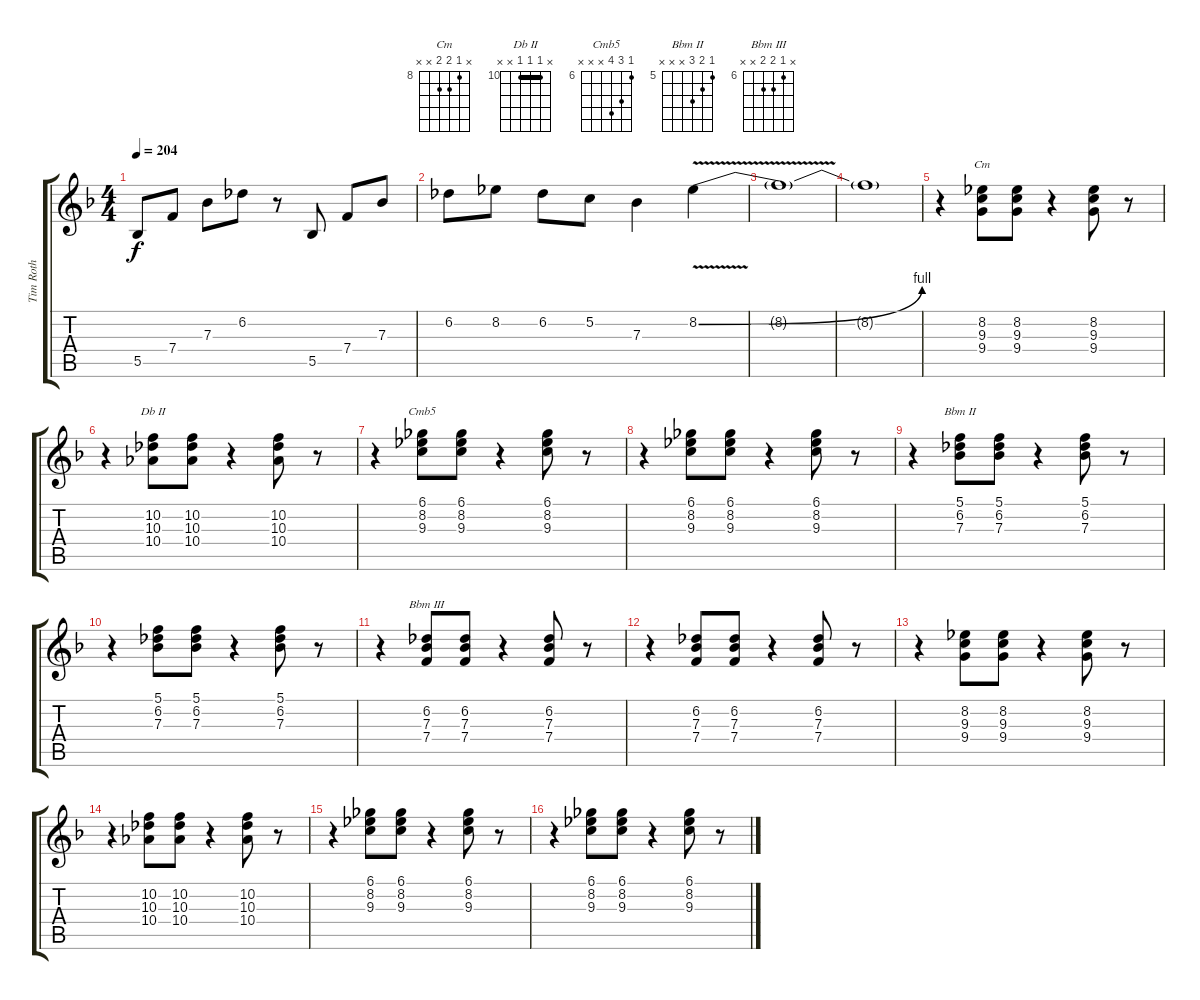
\track ("Tim Roth" "Tim Roth") {instrument electricguitarclean}
\staff {score tabs}
\tuning (C4 G3 Eb3 Bb2 F2 C2) {hide}
\chord ("Cm" x 8 9 9 x x) {firstfret 8}
\chord ("Db II" x 10 10 10 x x) {firstfret 10 barre 10}
\chord ("Cmb5" 6 8 9 x x x) {firstfret 6}
\chord ("Bbm II" 5 6 7 x x x) {firstfret 5}
\chord ("Bbm III" x 6 7 7 x x) {firstfret 6}
\ts (4 4)
\tempo 204
\clef g2
\ks f
5.5.8{dy f} 7.4.8 7.3.8 6.2.8 r.8 5.5.8 7.4.8 7.3.8 |
6.2.8 8.2.8 6.2.8 5.2.8 7.3.4 8.2{be (bend 0 0 60 4) v}.4 |
8.2{t}.1 |
8.2{t}.1 |
r.4 (8.2 9.3 9.4).8{ch "Cm"} (8.2 9.3 9.4).8 r.4 (8.2 9.3 9.4).8 r.8 |
r.4 (10.2 10.3 10.4).8{ch "Db II"} (10.2 10.3 10.4).8 r.4 (10.2 10.3 10.4).8 r.8 |
r.4 (6.1 8.2 9.3).8{ch "Cmb5"} (6.1 8.2 9.3).8 r.4 (6.1 8.2 9.3).8 r.8 |
r.4 (6.1 8.2 9.3).8 (6.1 8.2 9.3).8 r.4 (6.1 8.2 9.3).8 r.8 |
r.4 (5.1 6.2 7.3).8{ch "Bbm II"} (5.1 6.2 7.3).8 r.4 (5.1 6.2 7.3).8 r.8 |
r.4 (5.1 6.2 7.3).8 (5.1 6.2 7.3).8 r.4 (5.1 6.2 7.3).8 r.8 |
r.4 (6.2 7.3 7.4).8{ch "Bbm III"} (6.2 7.3 7.4).8 r.4 (6.2 7.3 7.4).8 r.8 |
r.4 (6.2 7.3 7.4).8 (6.2 7.3 7.4).8 r.4 (6.2 7.3 7.4).8 r.8 |
r.4 (8.2 9.3 9.4).8 (8.2 9.3 9.4).8 r.4 (8.2 9.3 9.4).8 r.8 |
r.4 (10.2 10.3 10.4).8 (10.2 10.3 10.4).8 r.4 (10.2 10.3 10.4).8 r.8 |
r.4 (6.1 8.2 9.3).8 (6.1 8.2 9.3).8 r.4 (6.1 8.2 9.3).8 r.8 |
r.4 (6.1 8.2 9.3).8 (6.1 8.2 9.3).8 r.4 (6.1 8.2 9.3).8 r.8
